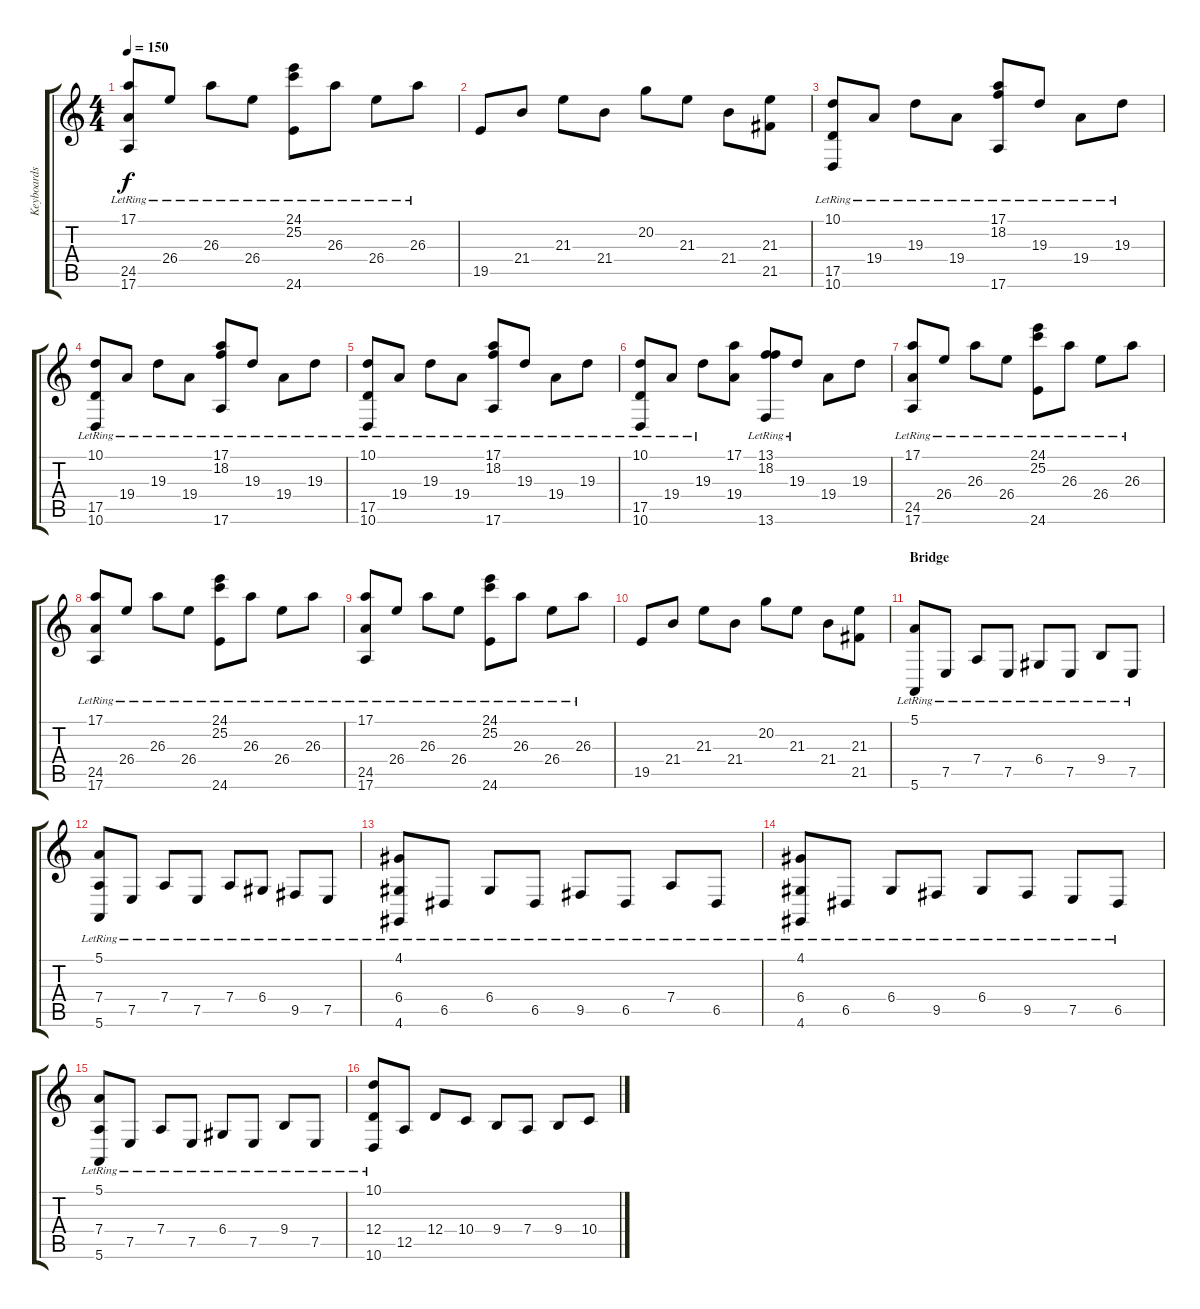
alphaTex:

\track ("Keyboards" "Keyboards") {instrument harpsichord}
\staff {score tabs}
\tuning (E4 B3 G3 D3 A2 E2) {hide}
\ts (4 4)
\tempo 150
\clef g2
\ks c
(17.1{lr} 24.5{lr} 17.6{lr}).8{dy f} 26.4{lr}.8 26.3{lr}.8 26.4{lr}.8 (24.1{lr} 25.2{lr} 24.6{lr}).8 26.3{lr}.8 26.4{lr}.8 26.3{lr}.8 |
19.5.8 21.4.8 21.3.8 21.4.8 20.2.8 21.3.8 21.4.8 (21.3 21.5).8 |
(10.1{lr} 17.5{lr} 10.6{lr}).8{instrument brightacousticpiano} 19.4{lr}.8 19.3{lr}.8 19.4{lr}.8 (17.1{lr} 18.2{lr} 17.6{lr}).8 19.3{lr}.8 19.4{lr}.8 19.3{lr}.8 |
(10.1{lr} 17.5{lr} 10.6{lr}).8 19.4{lr}.8 19.3{lr}.8 19.4{lr}.8 (17.1 18.2{lr} 17.6).8 19.3{lr}.8 19.4{lr}.8 19.3{lr}.8 |
(10.1{lr} 17.5{lr} 10.6{lr}).8 19.4{lr}.8 19.3{lr}.8 19.4{lr}.8 (17.1 18.2{lr} 17.6).8 19.3{lr}.8 19.4{lr}.8 19.3{lr}.8 |
(10.1{lr} 17.5{lr} 10.6{lr}).8 19.4{lr}.8 19.3{lr}.8 (17.1 19.4).8 (13.1{lr} 18.2 13.6{lr}).8 19.3{lr}.8 19.4.8 19.3.8 |
(17.1{lr} 24.5{lr} 17.6{lr}).8 26.4{lr}.8 26.3{lr}.8 26.4{lr}.8 (24.1{lr} 25.2{lr} 24.6{lr}).8 26.3{lr}.8 26.4{lr}.8 26.3{lr}.8 |
(17.1{lr} 24.5{lr} 17.6{lr}).8 26.4{lr}.8 26.3{lr}.8 26.4{lr}.8 (24.1{lr} 25.2{lr} 24.6{lr}).8 26.3{lr}.8 26.4{lr}.8 26.3{lr}.8 |
(17.1{lr} 24.5{lr} 17.6{lr}).8 26.4{lr}.8 26.3{lr}.8 26.4{lr}.8 (24.1{lr} 25.2{lr} 24.6{lr}).8 26.3{lr}.8 26.4{lr}.8 26.3{lr}.8 |
19.5.8 21.4.8 21.3.8 21.4.8 20.2.8 21.3.8 21.4.8 (21.3 21.5).8 |
\section ("" "Bridge")
(5.1{lr} 5.6{lr}).8{instrument harpsichord} 7.5{lr}.8 7.4{lr}.8 7.5{lr}.8 6.4{lr}.8 7.5{lr}.8 9.4{lr}.8 7.5{lr}.8 |
(5.1{lr} 7.4{lr} 5.6).8 7.5{lr}.8 7.4{lr}.8 7.5{lr}.8 7.4{lr}.8 6.4{lr}.8 9.5{lr}.8 7.5{lr}.8 |
(4.1{lr} 6.4 4.6{lr}).8{instrument harpsichord} 6.5{lr}.8 6.4{lr}.8 6.5{lr}.8 9.5{lr}.8 6.5{lr}.8 7.4{lr}.8 6.5{lr}.8 |
(4.1 6.4{lr} 4.6{lr}).8 6.5{lr}.8 6.4{lr}.8 9.5{lr}.8 6.4{lr}.8 9.5{lr}.8 7.5{lr}.8 6.5{lr}.8 |
(5.1{lr} 7.4 5.6{lr}).8 7.5{lr}.8 7.4{lr}.8 7.5{lr}.8 6.4{lr}.8 7.5{lr}.8 9.4{lr}.8 7.5{lr}.8 |
(10.1{lr} 12.4 10.6{lr}).8 12.5.8 12.4.8 10.4.8 9.4.8 7.4.8 9.4.8 10.4.8
